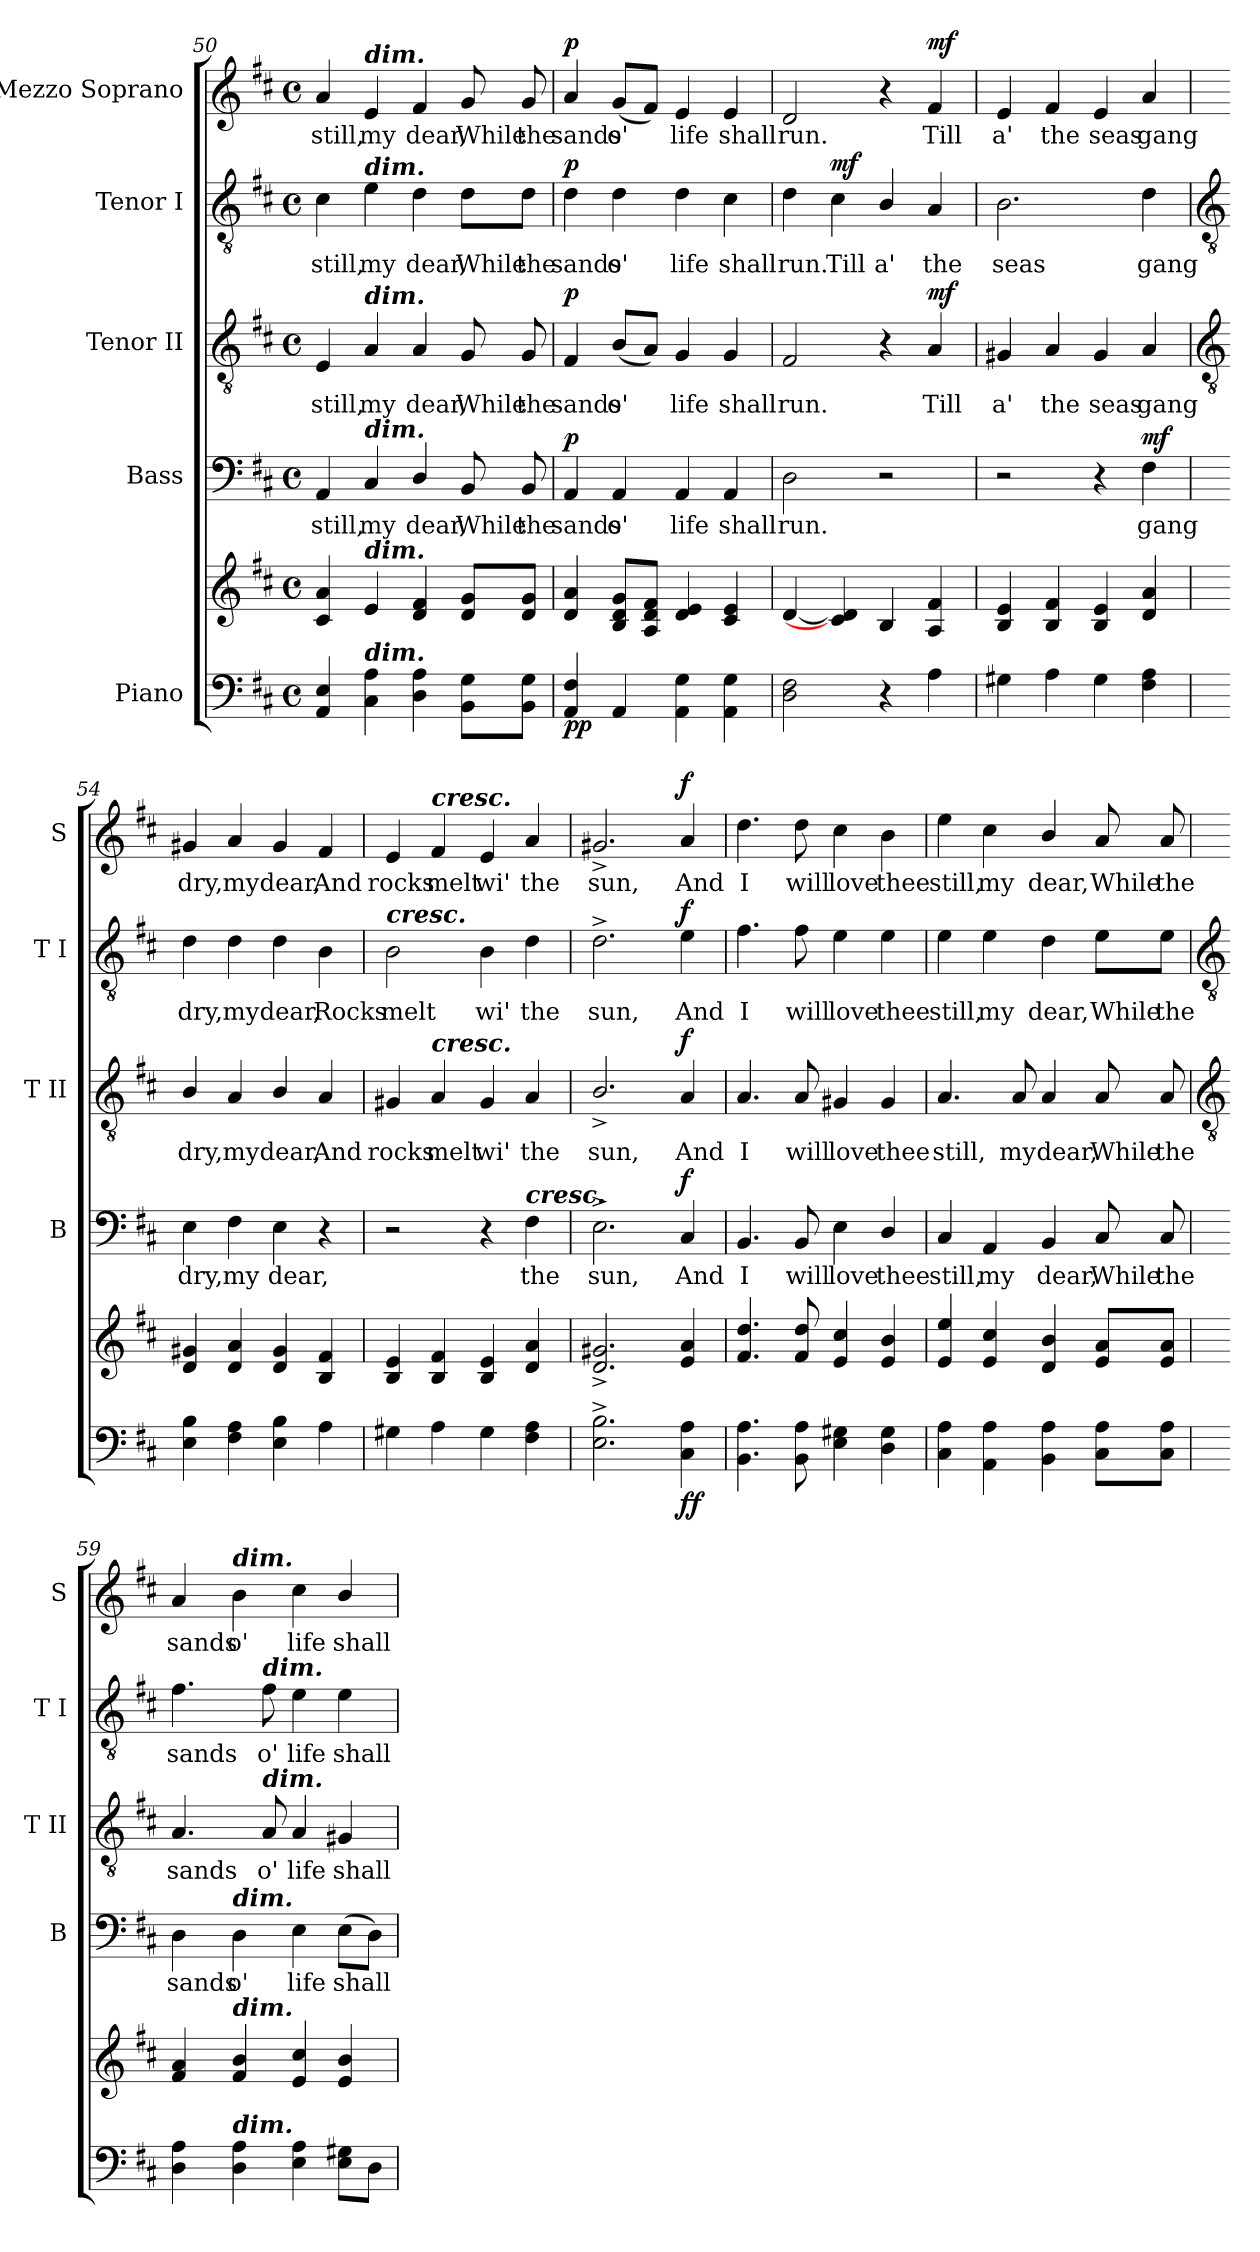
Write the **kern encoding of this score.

**kern	**kern	**dynam	**kern	**text	**dynam	**kern	**text	**dynam	**kern	**text	**dynam	**kern	**text	**dynam
*part5	*part5	*part5	*part4	*part4	*part4	*part3	*part3	*part3	*part2	*part2	*part2	*part1	*part1	*part1
*staff6	*staff5	*staff5/6	*staff4	*staff4	*staff4	*staff3	*staff3	*staff3	*staff2	*staff2	*staff2	*staff1	*staff1	*staff1
*I"Piano	*	*	*I"Bass	*	*	*I"Tenor II	*	*	*I"Tenor I	*	*	*I"Mezzo Soprano	*	*
*	*	*	*I'B	*	*	*I'T II	*	*	*I'T I	*	*	*I'S	*	*
!!LO:LB:g=z
*clefF4	*clefG2	*	*clefF4	*	*	*clefGv2	*	*	*clefGv2	*	*	*clefG2	*	*
*k[f#c#]	*k[f#c#]	*	*k[f#c#]	*	*	*k[f#c#]	*	*	*k[f#c#]	*	*	*k[f#c#]	*	*
*D:	*D:	*	*D:	*	*	*D:	*	*	*D:	*	*	*D:	*	*
*M4/4	*M4/4	*	*M4/4	*	*	*M4/4	*	*	*M4/4	*	*	*M4/4	*	*
*met(c)	*met(c)	*	*met(c)	*	*	*met(c)	*	*	*met(c)	*	*	*met(c)	*	*
=50	=50	=50	=50	=50	=50	=50	=50	=50	=50	=50	=50	=50	=50	=50
!	!	!	!	!LO:LY:b	!	!	!LO:LY:b	!	!	!LO:LY:b	!	!	!LO:LY:b	!
4AA 4E	4c#/ 4a/	.	4AA	still,	.	4E	still,	.	4c#	still,	.	4a/	still,	.
!	!	!	!	!	!	!	!	!	!	!	!	!LO:TX:a:Bi:t=dim.	!	!
!	!	!	!	!	!	!	!	!	!LO:TX:a:Bi:t=dim.	!	!	!	!	!
!	!	!	!	!	!	!LO:TX:a:Bi:t=dim.	!	!	!	!	!	!	!	!
!	!	!	!LO:TX:a:Bi:t=dim.	!	!	!	!	!	!	!	!	!	!	!
!	!LO:TX:a:Bi:t=dim.	!	!	!	!	!	!	!	!	!	!	!	!	!
!LO:TX:a:Bi:t=dim.	!	!	!	!	!	!	!	!	!	!	!	!	!	!
!	!	!	!	!LO:LY:b	!	!	!LO:LY:b	!	!	!LO:LY:b	!	!	!LO:LY:b	!
4C# 4A	4e	.	4C#	my	.	4A/	my	.	4e	my	.	4e	my	.
!	!	!	!	!LO:LY:b	!	!	!LO:LY:b	!	!	!LO:LY:b	!	!	!LO:LY:b	!
4D 4A	4d 4f#	.	4D/	dear,	.	4A/	dear,	.	4d	dear,	.	4f#	dear,	.
!	!	!	!	!LO:LY:b	!	!	!LO:LY:b	!	!	!LO:LY:b	!	!	!LO:LY:b	!
8BB 8GL	8d 8gL	.	8BB	While	.	8G	While	.	8d\L	While	.	8g	While	.
!	!	!	!	!LO:LY:b	!	!	!LO:LY:b	!	!	!LO:LY:b	!	!	!LO:LY:b	!
8BB 8GJ	8d 8gJ	.	8BB	the	.	8G	the	.	8d\J	the	.	8g	the	.
=51	=51	=51	=51	=51	=51	=51	=51	=51	=51	=51	=51	=51	=51	=51
!	!	!LO:DY:b=2	!	!LO:LY:b	!	!	!LO:LY:b	!	!	!LO:LY:b	!	!	!LO:LY:b	!
!	!	!LO:DY:n=1:b	!	!	!LO:DY:b	!	!	!LO:DY:b	!	!	!LO:DY:b	!	!	!LO:DY:b
4AA 4F#	4d/ 4a/	p p	4AA	sands	p	4F#	sands	p	4d	sands	p	4a/	sands	p
!	!	!	!	!LO:LY:b	!	!	!LO:LY:b	!	!	!LO:LY:b	!	!	!LO:LY:b	!
4AA	8B 8d 8gL	.	4AA	o'	.	(<8BL	o'	.	4d	o'	.	(<8gL	o'	.
.	8A 8d 8f#J	.	.	.	.	8AJ)	.	.	.	.	.	8f#J)	.	.
!	!	!	!	!LO:LY:b	!	!	!LO:LY:b	!	!	!LO:LY:b	!	!	!LO:LY:b	!
4AA 4G	4d 4e	.	4AA	life	.	4G	life	.	4d	life	.	4e	life	.
!	!	!	!	!LO:LY:b	!	!	!LO:LY:b	!	!	!LO:LY:b	!	!	!LO:LY:b	!
4AA 4G	4c# 4e	.	4AA	shall	.	4G	shall	.	4c#	shall	.	4e	shall	.
=52	=52	=52	=52	=52	=52	=52	=52	=52	=52	=52	=52	=52	=52	=52
!	!	!	!	!LO:LY:b	!	!	!LO:LY:b	!	!	!LO:LY:b	!	!	!LO:LY:b	!
2D 2F#	[4d	.	2D	run.	.	2F#	run.	.	4d	run.	.	2d	run.	.
!	!	!	!	!	!	!	!	!	!	!LO:LY:b	!LO:DY:b	!	!	!
.	4c#] 4d]	.	.	.	.	.	.	.	4c#	Till	mf	.	.	.
!	!	!	!	!	!	!	!	!	!	!LO:LY:b	!	!	!	!
4r	4B	.	2r	.	.	4r	.	.	4B/	a'	.	4r	.	.
!	!	!	!	!	!	!	!LO:LY:b	!LO:DY:b	!	!LO:LY:b	!	!	!LO:LY:b	!LO:DY:b
4A	4A 4f#	.	.	.	.	4A/	Till	mf	4A	the	.	4f#	Till	mf
=53	=53	=53	=53	=53	=53	=53	=53	=53	=53	=53	=53	=53	=53	=53
!	!	!	!	!	!	!	!LO:LY:b	!	!	!LO:LY:b	!	!	!LO:LY:b	!
4G#X	4B 4e	.	2r	.	.	4G#X	a'	.	2.B	seas	.	4e	a'	.
!	!	!	!	!	!	!	!LO:LY:b	!	!	!	!	!	!LO:LY:b	!
4A	4B 4f#	.	.	.	.	4A/	the	.	.	.	.	4f#	the	.
!	!	!	!	!	!	!	!LO:LY:b	!	!	!	!	!	!LO:LY:b	!
4G#	4B 4e	.	4r	.	.	4G#	seas	.	.	.	.	4e	seas	.
!	!	!	!	!LO:LY:b	!LO:DY:b	!	!LO:LY:b	!	!	!LO:LY:b	!	!	!LO:LY:b	!
4F# 4A	4d/ 4a/	.	4F#	gang	mf	4A	gang	.	4d	gang	.	4a/	gang	.
!!LO:LB:g=z
=54	=54	=54	=54	=54	=54	=54	=54	=54	=54	=54	=54	=54	=54	=54
*	*	*	*	*	*	*clefGv2	*	*	*clefGv2	*	*	*	*	*
!	!	!	!	!LO:LY:b	!	!	!LO:LY:b	!	!	!LO:LY:b	!	!	!LO:LY:b	!
4E 4B	4d 4g#X	.	4E	dry,	.	4B/	dry,	.	4d	dry,	.	4g#X	dry,	.
!	!	!	!	!LO:LY:b	!	!	!LO:LY:b	!	!	!LO:LY:b	!	!	!LO:LY:b	!
4F# 4A	4d/ 4a/	.	4F#	my	.	4A	my	.	4d	my	.	4a/	my	.
!	!	!	!	!LO:LY:b	!	!	!LO:LY:b	!	!	!LO:LY:b	!	!	!LO:LY:b	!
4E 4B	4d 4g#	.	4E	dear,	.	4B/	dear,	.	4d	dear,	.	4g#	dear,	.
!	!	!	!	!	!	!	!LO:LY:b	!	!	!LO:LY:b	!	!	!LO:LY:b	!
4A	4B 4f#	.	4r	.	.	4A/	And	.	4B	Rocks	.	4f#	And	.
=55	=55	=55	=55	=55	=55	=55	=55	=55	=55	=55	=55	=55	=55	=55
!	!	!	!	!	!	!	!	!	!LO:TX:a:Bi:t=cresc.	!	!	!	!	!
!	!	!	!	!	!	!	!LO:LY:b	!	!	!LO:LY:b	!	!	!LO:LY:b	!
4G#X	4B 4e	.	2r	.	.	4G#X	rocks	.	2B	melt	.	4e	rocks	.
!	!	!	!	!	!	!	!	!	!	!	!	!LO:TX:a:Bi:t=cresc.	!	!
!	!	!	!	!	!	!LO:TX:a:Bi:t=cresc.	!	!	!	!	!	!	!	!
!	!	!	!	!	!	!	!LO:LY:b	!	!	!	!	!	!LO:LY:b	!
4A	4B 4f#	.	.	.	.	4A/	melt	.	.	.	.	4f#	melt	.
!	!	!	!	!	!	!	!LO:LY:b	!	!	!LO:LY:b	!	!	!LO:LY:b	!
4G#	4B 4e	.	4r	.	.	4G#	wi'	.	4B	wi'	.	4e	wi'	.
!	!	!	!LO:TX:a:Bi:t=cresc.	!	!	!	!	!	!	!	!	!	!	!
!	!	!	!	!LO:LY:b	!	!	!LO:LY:b	!	!	!LO:LY:b	!	!	!LO:LY:b	!
4F# 4A	4d/ 4a/	.	4F#	the	.	4A	the	.	4d	the	.	4a/	the	.
=56	=56	=56	=56	=56	=56	=56	=56	=56	=56	=56	=56	=56	=56	=56
!	!	!	!	!LO:LY:b	!	!	!LO:LY:b	!	!	!LO:LY:b	!	!	!LO:LY:b	!
2.E^ 2.B^	2.d^ 2.g#X^	.	2.E^	sun,	.	2.B^/	sun,	.	2.d^	sun,	.	2.g#X^	sun,	.
!	!	!LO:DY:b=2	!	!LO:LY:b	!	!	!LO:LY:b	!	!	!LO:LY:b	!	!	!LO:LY:b	!
!	!	!LO:DY:n=1:b	!	!	!LO:DY:b	!	!	!LO:DY:b	!	!	!LO:DY:b	!	!	!LO:DY:b
4C#\ 4A\	4e 4a	f f	4C#/	And	f	4A/	And	f	4e	And	f	4a	And	f
=57	=57	=57	=57	=57	=57	=57	=57	=57	=57	=57	=57	=57	=57	=57
!	!	!	!	!LO:LY:b	!	!	!LO:LY:b	!	!	!LO:LY:b	!	!	!LO:LY:b	!
4.BB 4.A	4.f# 4.dd	.	4.BB	I	.	4.A/	I	.	4.f#	I	.	4.dd	I	.
!	!	!	!	!LO:LY:b	!	!	!LO:LY:b	!	!	!LO:LY:b	!	!	!LO:LY:b	!
8BB 8A	8f# 8dd	.	8BB	will	.	8A/	will	.	8f#	will	.	8dd	will	.
!	!	!	!	!LO:LY:b	!	!	!LO:LY:b	!	!	!LO:LY:b	!	!	!LO:LY:b	!
4E 4G#X	4e 4cc#	.	4E	love	.	4G#X	love	.	4e	love	.	4cc#	love	.
!	!	!	!	!LO:LY:b	!	!	!LO:LY:b	!	!	!LO:LY:b	!	!	!LO:LY:b	!
4D 4G#	4e 4b	.	4D/	thee	.	4G#	thee	.	4e	thee	.	4b	thee	.
=58	=58	=58	=58	=58	=58	=58	=58	=58	=58	=58	=58	=58	=58	=58
!	!	!	!	!LO:LY:b	!	!	!LO:LY:b	!	!	!LO:LY:b	!	!	!LO:LY:b	!
4C#\ 4A\	4e 4ee	.	4C#/	still,	.	4.A/	still,	.	4e	still,	.	4ee	still,	.
!	!	!	!	!LO:LY:b	!	!	!	!	!	!LO:LY:b	!	!	!LO:LY:b	!
4AA 4A	4e 4cc#	.	4AA	my	.	.	.	.	4e	my	.	4cc#	my	.
!	!	!	!	!	!	!	!LO:LY:b	!	!	!	!	!	!	!
.	.	.	.	.	.	8A/	my	.	.	.	.	.	.	.
!	!	!	!	!LO:LY:b	!	!	!LO:LY:b	!	!	!LO:LY:b	!	!	!LO:LY:b	!
4BB 4A	4d 4b	.	4BB	dear,	.	4A/	dear,	.	4d	dear,	.	4b/	dear,	.
!	!	!	!	!LO:LY:b	!	!	!LO:LY:b	!	!	!LO:LY:b	!	!	!LO:LY:b	!
8C# 8AL	8e 8aL	.	8C#	While	.	8A/	While	.	8e\L	While	.	8a	While	.
!	!	!	!	!LO:LY:b	!	!	!LO:LY:b	!	!	!LO:LY:b	!	!	!LO:LY:b	!
8C# 8AJ	8e 8aJ	.	8C#	the	.	8A/	the	.	8e\J	the	.	8a	the	.
!!LO:LB:g=z
=59	=59	=59	=59	=59	=59	=59	=59	=59	=59	=59	=59	=59	=59	=59
*	*	*	*	*	*	*clefGv2	*	*	*clefGv2	*	*	*	*	*
!	!	!	!	!LO:LY:b	!	!	!LO:LY:b	!	!	!LO:LY:b	!	!	!LO:LY:b	!
4D 4A	4f# 4a	.	4D	sands	.	4.A/	sands	.	4.f#	sands	.	4a	sands	.
!	!	!	!	!	!	!	!	!	!	!	!	!LO:TX:a:Bi:t=dim.	!	!
!	!	!	!LO:TX:a:Bi:t=dim.	!	!	!	!	!	!	!	!	!	!	!
!	!LO:TX:a:Bi:t=dim.	!	!	!	!	!	!	!	!	!	!	!	!	!
!LO:TX:a:Bi:t=dim.	!	!	!	!	!	!	!	!	!	!	!	!	!	!
!	!	!	!	!LO:LY:b	!	!	!	!	!	!	!	!	!LO:LY:b	!
4D 4A	4f# 4b	.	4D	o'	.	.	.	.	.	.	.	4b	o'	.
!	!	!	!	!	!	!	!	!	!LO:TX:a:Bi:t=dim.	!	!	!	!	!
!	!	!	!	!	!	!LO:TX:a:Bi:t=dim.	!	!	!	!	!	!	!	!
!	!	!	!	!	!	!	!LO:LY:b	!	!	!LO:LY:b	!	!	!	!
.	.	.	.	.	.	8A/	o'	.	8f#	o'	.	.	.	.
!	!	!	!	!LO:LY:b	!	!	!LO:LY:b	!	!	!LO:LY:b	!	!	!LO:LY:b	!
4E 4A	4e 4cc#	.	4E	life	.	4A/	life	.	4e	life	.	4cc#	life	.
!	!	!	!	!LO:LY:b	!	!	!LO:LY:b	!	!	!LO:LY:b	!	!	!LO:LY:b	!
8E 8G#XL	4e 4b	.	(>8EL	shall	.	4G#X	shall	.	4e	shall	.	4b/	shall	.
8DJ	.	.	8DJ)	.	.	.	.	.	.	.	.	.	.	.
=	=	=	=	=	=	=	=	=	=	=	=	=	=	=
*-	*-	*-	*-	*-	*-	*-	*-	*-	*-	*-	*-	*-	*-	*-
